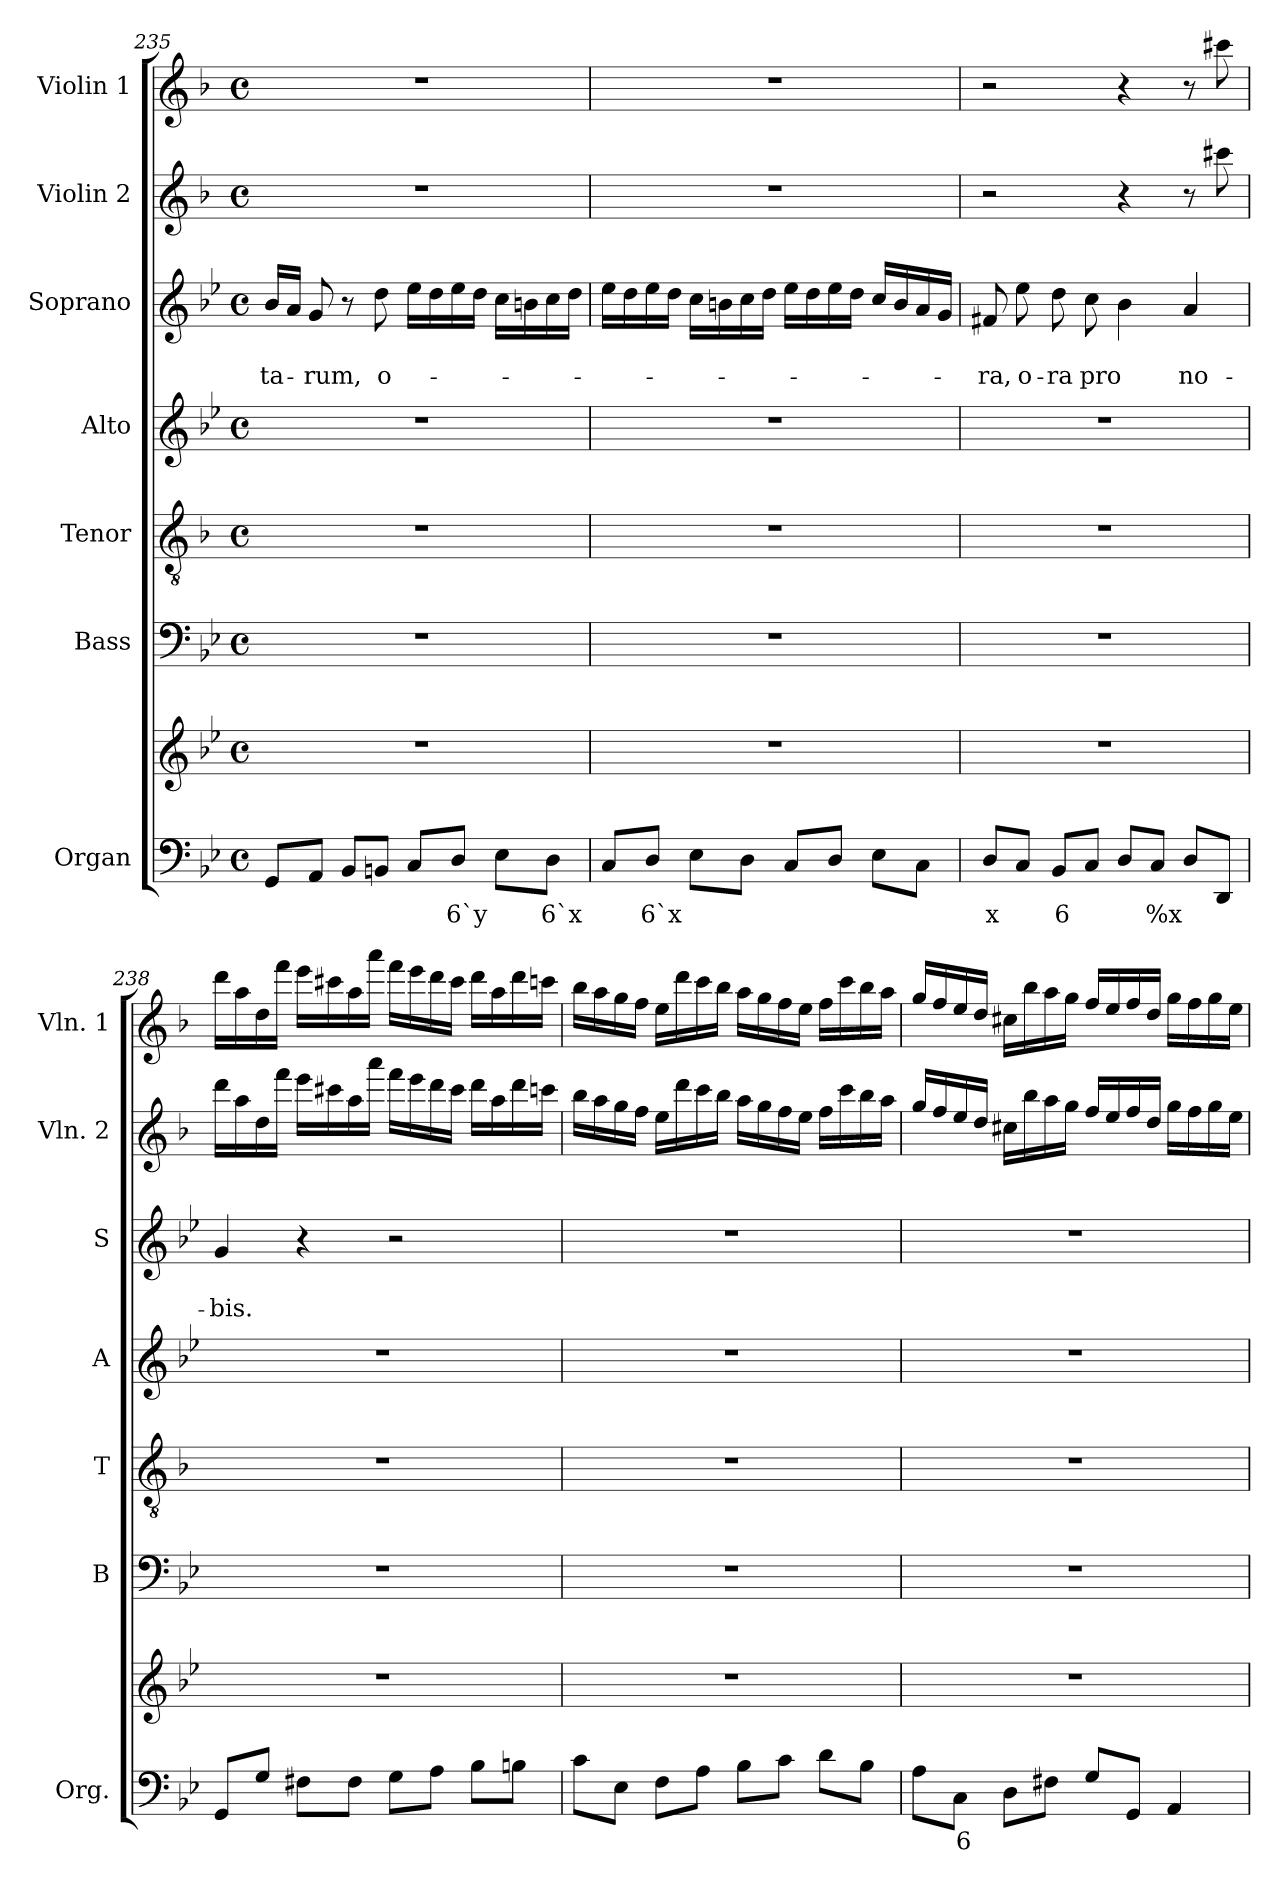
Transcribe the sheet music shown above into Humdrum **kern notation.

**kern	**text	**kern	**kern	**kern	**kern	**kern	**text	**text	**kern	**kern
*part7	*part7	*part7	*part6	*part5	*part4	*part3	*part3	*part3	*part2	*part1
*staff8	*staff8	*staff7	*staff6	*staff5	*staff4	*staff3	*staff3	*staff3	*staff2	*staff1
*I"Organ	*	*	*I"Bass	*I"Tenor	*I"Alto	*I"Soprano	*	*	*I"Violin 2	*I"Violin 1
*I'Org.	*	*	*I'B	*I'T	*I'A	*I'S	*	*	*I'Vln. 2	*I'Vln. 1
!!LO:LB:g=z
*clefF4	*	*clefG2	*clefF4	*clefGv2	*clefG2	*clefG2	*	*	*clefG2	*clefG2
*	*	*	*	*ITrd4c7	*	*	*	*	*ITrd4c7	*ITrd4c7
*k[b-e-]	*	*k[b-e-]	*k[b-e-]	*k[b-e-]	*k[b-e-]	*k[b-e-]	*	*	*k[b-e-]	*k[b-e-]
*B-:	*	*B-:	*B-:	*B-:	*B-:	*B-:	*	*	*B-:	*B-:
*M4/4	*	*M4/4	*M4/4	*M4/4	*M4/4	*M4/4	*	*	*M4/4	*M4/4
*met(c)	*	*met(c)	*met(c)	*met(c)	*met(c)	*met(c)	*	*	*met(c)	*met(c)
=235	=235	=235	=235	=235	=235	=235	=235	=235	=235	=235
!	!	!	!	!	!	!	!	!LO:LY:b	!	!
8GG/L	.	1r	1r	1r	1r	16b-/LL	.	-ta-	1r	1r
.	.	.	.	.	.	16a/JJ	.	.	.	.
!	!	!	!	!	!	!	!	!LO:LY:b	!	!
8AA/J	.	.	.	.	.	8g/	.	-rum,	.	.
8BB-/L	.	.	.	.	.	8r	.	.	.	.
!	!	!	!	!	!	!	!	!LO:LY:b	!	!
8BBn/J	.	.	.	.	.	8dd\	.	o-	.	.
8C/L	.	.	.	.	.	16ee-\LL	.	.	.	.
.	.	.	.	.	.	16dd\	.	.	.	.
!	!LO:LY:b	!	!	!	!	!	!	!	!	!
8D/J	6`y	.	.	.	.	16ee-\	.	.	.	.
.	.	.	.	.	.	16dd\JJ	.	.	.	.
8E-\L	.	.	.	.	.	16cc\LL	.	.	.	.
.	.	.	.	.	.	16bn\	.	.	.	.
!	!LO:LY:b	!	!	!	!	!	!	!	!	!
8D\J	6`x	.	.	.	.	16cc\	.	.	.	.
.	.	.	.	.	.	16dd\JJ	.	.	.	.
=236	=236	=236	=236	=236	=236	=236	=236	=236	=236	=236
8C/L	.	1r	1r	1r	1r	16ee-\LL	.	.	1r	1r
.	.	.	.	.	.	16dd\	.	.	.	.
!	!LO:LY:b	!	!	!	!	!	!	!	!	!
8D/J	6`x	.	.	.	.	16ee-\	.	.	.	.
.	.	.	.	.	.	16dd\JJ	.	.	.	.
8E-\L	.	.	.	.	.	16cc\LL	.	.	.	.
.	.	.	.	.	.	16bn\	.	.	.	.
8D\J	.	.	.	.	.	16cc\	.	.	.	.
.	.	.	.	.	.	16dd\JJ	.	.	.	.
8C/L	.	.	.	.	.	16ee-\LL	.	.	.	.
.	.	.	.	.	.	16dd\	.	.	.	.
8D/J	.	.	.	.	.	16ee-\	.	.	.	.
.	.	.	.	.	.	16dd\JJ	.	.	.	.
8E-\L	.	.	.	.	.	16cc/LL	.	.	.	.
.	.	.	.	.	.	16b/	.	.	.	.
8C\J	.	.	.	.	.	16a/	.	.	.	.
.	.	.	.	.	.	16g/JJ	.	.	.	.
=237	=237	=237	=237	=237	=237	=237	=237	=237	=237	=237
!	!LO:LY:b	!	!	!	!	!	!	!	!	!
!	!	!	!	!	!	!	!	!LO:LY:b	!	!
8D/L	x	1r	1r	1r	1r	8f#X/	.	-ra,	2r	2r
!	!	!	!	!	!	!	!	!LO:LY:b	!	!
8C/J	.	.	.	.	.	8ee-\	.	o-	.	.
!	!LO:LY:b	!	!	!	!	!	!	!	!	!
!	!	!	!	!	!	!	!	!LO:LY:b	!	!
8BB-/L	6	.	.	.	.	8dd\	.	-ra	.	.
!	!	!	!	!	!	!	!	!LO:LY:b	!	!
8C/J	.	.	.	.	.	8cc\	.	pro	.	.
8D/L	.	.	.	.	.	4b-\	.	.	4r	4r
!	!LO:LY:b	!	!	!	!	!	!	!	!	!
8C/J	%x	.	.	.	.	.	.	.	.	.
!	!	!	!	!	!	!	!	!LO:LY:b	!	!
8D/L	.	.	.	.	.	4a/	.	no-	8r	8r
8DD/J	.	.	.	.	.	.	.	.	8ff#X\	8ff#X\
=238	=238	=238	=238	=238	=238	=238	=238	=238	=238	=238
!	!	!	!	!	!	!	!	!LO:LY:b	!	!
8GG/L	.	1r	1r	1r	1r	4g/	.	-bis.	16gg\LL	16gg\LL
.	.	.	.	.	.	.	.	.	16dd\	16dd\
8G/J	.	.	.	.	.	.	.	.	16g\	16g\
.	.	.	.	.	.	.	.	.	16bb-\JJ	16bb-\JJ
8F#X\L	.	.	.	.	.	4r	.	.	16aa\LL	16aa\LL
.	.	.	.	.	.	.	.	.	16ff#X\	16ff#X\
8F#\J	.	.	.	.	.	.	.	.	16dd\	16dd\
.	.	.	.	.	.	.	.	.	16ddd\JJ	16ddd\JJ
8G\L	.	.	.	.	.	2r	.	.	16bb-\LL	16bb-\LL
.	.	.	.	.	.	.	.	.	16aa\	16aa\
8A\J	.	.	.	.	.	.	.	.	16gg\	16gg\
.	.	.	.	.	.	.	.	.	16ff#\JJ	16ff#\JJ
8B-\L	.	.	.	.	.	.	.	.	16gg\LL	16gg\LL
.	.	.	.	.	.	.	.	.	16dd\	16dd\
8Bn\J	.	.	.	.	.	.	.	.	16gg\	16gg\
.	.	.	.	.	.	.	.	.	16ffn\JJ	16ffn\JJ
!!LO:PB:g=z
=239	=239	=239	=239	=239	=239	=239	=239	=239	=239	=239
8c\L	.	1r	1r	1r	1r	1r	.	.	16ee-\LL	16ee-\LL
.	.	.	.	.	.	.	.	.	16dd\	16dd\
8E-\J	.	.	.	.	.	.	.	.	16cc\	16cc\
.	.	.	.	.	.	.	.	.	16b-\JJ	16b-\JJ
8F\L	.	.	.	.	.	.	.	.	16a\LL	16a\LL
.	.	.	.	.	.	.	.	.	16gg\	16gg\
8A\J	.	.	.	.	.	.	.	.	16ff\	16ff\
.	.	.	.	.	.	.	.	.	16ee-\JJ	16ee-\JJ
8B-\L	.	.	.	.	.	.	.	.	16dd\LL	16dd\LL
.	.	.	.	.	.	.	.	.	16cc\	16cc\
8c\J	.	.	.	.	.	.	.	.	16b-\	16b-\
.	.	.	.	.	.	.	.	.	16a\JJ	16a\JJ
8d\L	.	.	.	.	.	.	.	.	16b-\LL	16b-\LL
.	.	.	.	.	.	.	.	.	16ff\	16ff\
8B-\J	.	.	.	.	.	.	.	.	16ee-\	16ee-\
.	.	.	.	.	.	.	.	.	16dd\JJ	16dd\JJ
=240	=240	=240	=240	=240	=240	=240	=240	=240	=240	=240
8A\L	.	1r	1r	1r	1r	1r	.	.	16cc/LL	16cc/LL
.	.	.	.	.	.	.	.	.	16b-/	16b-/
!	!LO:LY:b	!	!	!	!	!	!	!	!	!
8C\J	6	.	.	.	.	.	.	.	16a/	16a/
.	.	.	.	.	.	.	.	.	16g/JJ	16g/JJ
8D\L	.	.	.	.	.	.	.	.	16f#X\LL	16f#X\LL
.	.	.	.	.	.	.	.	.	16ee-\	16ee-\
8F#X\J	.	.	.	.	.	.	.	.	16dd\	16dd\
.	.	.	.	.	.	.	.	.	16cc\JJ	16cc\JJ
8G/L	.	.	.	.	.	.	.	.	16b-/LL	16b-/LL
.	.	.	.	.	.	.	.	.	16a/	16a/
8GG/J	.	.	.	.	.	.	.	.	16b-/	16b-/
.	.	.	.	.	.	.	.	.	16g/JJ	16g/JJ
4AA/	.	.	.	.	.	.	.	.	16cc\LL	16cc\LL
.	.	.	.	.	.	.	.	.	16b-\	16b-\
.	.	.	.	.	.	.	.	.	16cc\	16cc\
.	.	.	.	.	.	.	.	.	16a\JJ	16a\JJ
=	=	=	=	=	=	=	=	=	=	=
*-	*-	*-	*-	*-	*-	*-	*-	*-	*-	*-
